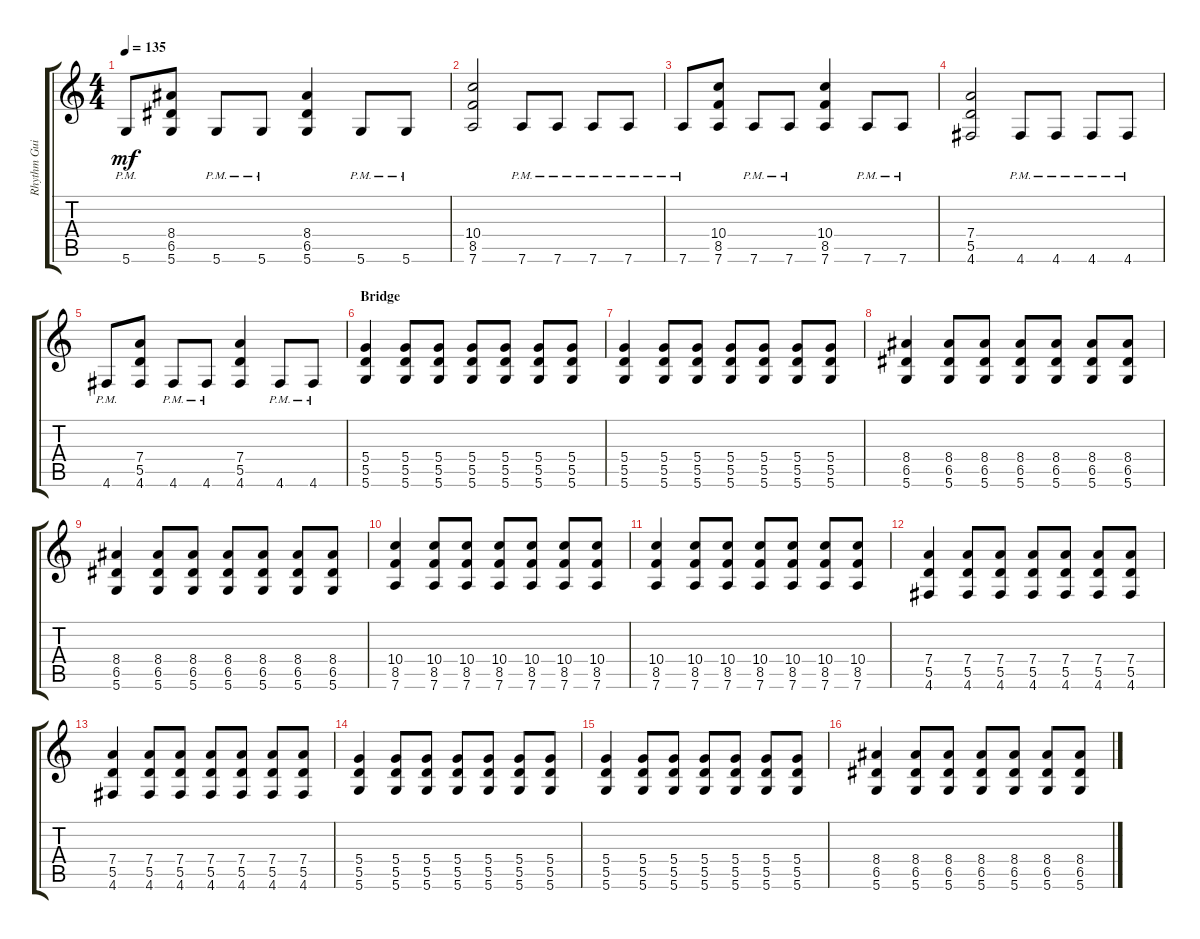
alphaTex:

\track ("Rhythm Guitar (R)" "Rhythm Gui") {instrument distortionguitar}
\staff {score tabs}
\tuning (E4 B3 G3 D3 A2 D2) {hide}
\ts (4 4)
\tempo 135
\clef g2
\ks c
5.6{pm}.8{dy mf} (8.4 6.5 5.6).8 5.6{pm}.8 5.6{pm}.8 (8.4 6.5 5.6).4 5.6{pm}.8 5.6{pm}.8 |
(10.4 8.5 7.6).2 7.6{pm}.8 7.6{pm}.8 7.6{pm}.8 7.6{pm}.8 |
7.6{pm}.8 (10.4 8.5 7.6).8 7.6{pm}.8 7.6{pm}.8 (10.4 8.5 7.6).4 7.6{pm}.8 7.6{pm}.8 |
(7.4 5.5 4.6).2 4.6{pm}.8 4.6{pm}.8 4.6{pm}.8 4.6{pm}.8 |
4.6{pm}.8 (7.4 5.5 4.6).8 4.6{pm}.8 4.6{pm}.8 (7.4 5.5 4.6).4 4.6{pm}.8 4.6{pm}.8 |
\section ("" "Bridge")
(5.4 5.5 5.6).4 (5.4 5.5 5.6).8 (5.4 5.5 5.6).8 (5.4 5.5 5.6).8 (5.4 5.5 5.6).8 (5.4 5.5 5.6).8 (5.4 5.5 5.6).8 |
(5.4 5.5 5.6).4 (5.4 5.5 5.6).8 (5.4 5.5 5.6).8 (5.4 5.5 5.6).8 (5.4 5.5 5.6).8 (5.4 5.5 5.6).8 (5.4 5.5 5.6).8 |
(8.4 6.5 5.6).4 (8.4 6.5 5.6).8 (8.4 6.5 5.6).8 (8.4 6.5 5.6).8 (8.4 6.5 5.6).8 (8.4 6.5 5.6).8 (8.4 6.5 5.6).8 |
(8.4 6.5 5.6).4 (8.4 6.5 5.6).8 (8.4 6.5 5.6).8 (8.4 6.5 5.6).8 (8.4 6.5 5.6).8 (8.4 6.5 5.6).8 (8.4 6.5 5.6).8 |
(10.4 8.5 7.6).4 (10.4 8.5 7.6).8 (10.4 8.5 7.6).8 (10.4 8.5 7.6).8 (10.4 8.5 7.6).8 (10.4 8.5 7.6).8 (10.4 8.5 7.6).8 |
(10.4 8.5 7.6).4 (10.4 8.5 7.6).8 (10.4 8.5 7.6).8 (10.4 8.5 7.6).8 (10.4 8.5 7.6).8 (10.4 8.5 7.6).8 (10.4 8.5 7.6).8 |
(7.4 5.5 4.6).4 (7.4 5.5 4.6).8 (7.4 5.5 4.6).8 (7.4 5.5 4.6).8 (7.4 5.5 4.6).8 (7.4 5.5 4.6).8 (7.4 5.5 4.6).8 |
(7.4 5.5 4.6).4 (7.4 5.5 4.6).8 (7.4 5.5 4.6).8 (7.4 5.5 4.6).8 (7.4 5.5 4.6).8 (7.4 5.5 4.6).8 (7.4 5.5 4.6).8 |
(5.4 5.5 5.6).4 (5.4 5.5 5.6).8 (5.4 5.5 5.6).8 (5.4 5.5 5.6).8 (5.4 5.5 5.6).8 (5.4 5.5 5.6).8 (5.4 5.5 5.6).8 |
(5.4 5.5 5.6).4 (5.4 5.5 5.6).8 (5.4 5.5 5.6).8 (5.4 5.5 5.6).8 (5.4 5.5 5.6).8 (5.4 5.5 5.6).8 (5.4 5.5 5.6).8 |
(8.4 6.5 5.6).4 (8.4 6.5 5.6).8 (8.4 6.5 5.6).8 (8.4 6.5 5.6).8 (8.4 6.5 5.6).8 (8.4 6.5 5.6).8 (8.4 6.5 5.6).8
